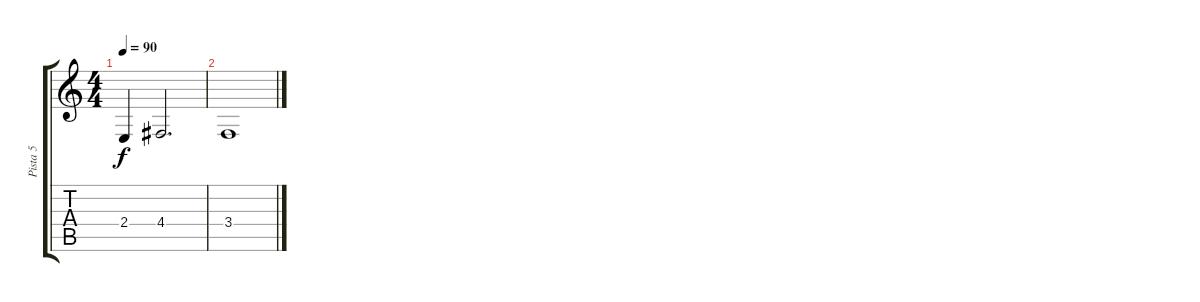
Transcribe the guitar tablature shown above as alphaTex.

\track ("Pista 5" "Pista 5") {instrument seashore}
\staff {score tabs}
\tuning (E4 B3 G3 D3 A2 E2) {hide}
\ts (4 4)
\tempo 90
\clef g2
\ks c
2.4{t}.4{dy f} 4.4.2{d} |
3.4.1
